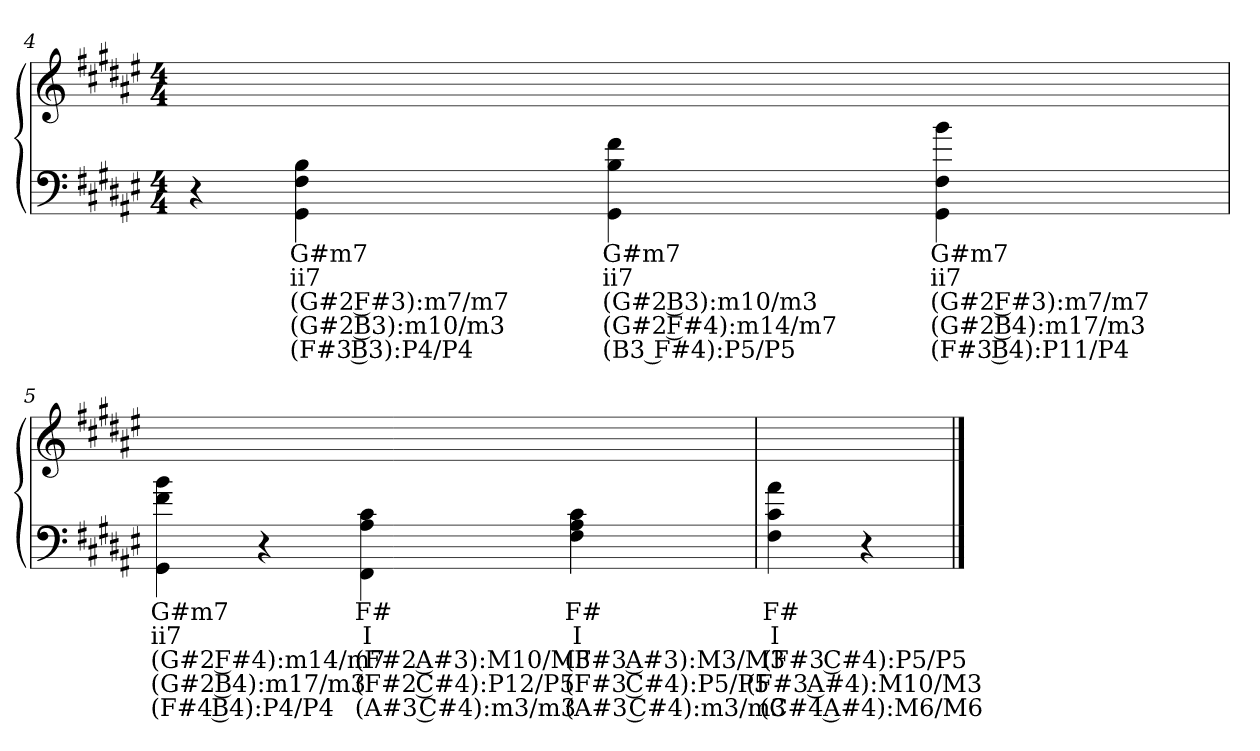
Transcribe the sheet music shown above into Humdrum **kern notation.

**kern	**text	**text	**text	**text	**text	**kern
*part2	*part2	*part2	*part2	*part2	*part2	*part1
*staff2	*staff2	*staff2	*staff2	*staff2	*staff2	*staff1
*clefF4	*	*	*	*	*	*clefG2
*k[f#c#g#d#a#e#]	*	*	*	*	*	*k[f#c#g#d#a#e#]
*F#:	*	*	*	*	*	*F#:
*M4/4	*	*	*	*	*	*M4/4
=4	=4	=4	=4	=4	=4	=4
4r	.	.	.	.	.	1ryy
4GG# 4F# 4B	G#m7	ii7	(G#2 F#3):m7/m7	(G#2 B3):m10/m3	(F#3 B3):P4/P4	.
4GG# 4B 4f#	G#m7	ii7	(G#2 B3):m10/m3	(G#2 F#4):m14/m7	(B3 F#4):P5/P5	.
4GG# 4F# 4b	G#m7	ii7	(G#2 F#3):m7/m7	(G#2 B4):m17/m3	(F#3 B4):P11/P4	.
=5	=5	=5	=5	=5	=5	=5
4GG# 4f# 4b	G#m7	ii7	(G#2 F#4):m14/m7	(G#2 B4):m17/m3	(F#4 B4):P4/P4	1ryy
4r	.	.	.	.	.	.
4FF# 4A# 4c#	F#	I	(F#2 A#3):M10/M3	(F#2 C#4):P12/P5	(A#3 C#4):m3/m3	.
4F# 4A# 4c#	F#	I	(F#3 A#3):M3/M3	(F#3 C#4):P5/P5	(A#3 C#4):m3/m3	.
=6	=6	=6	=6	=6	=6	=6
4F# 4c# 4a#	F#	I	(F#3 C#4):P5/P5	(F#3 A#4):M10/M3	(C#4 A#4):M6/M6	2ryy
4r	.	.	.	.	.	.
==	==	==	==	==	==	==
*-	*-	*-	*-	*-	*-	*-
